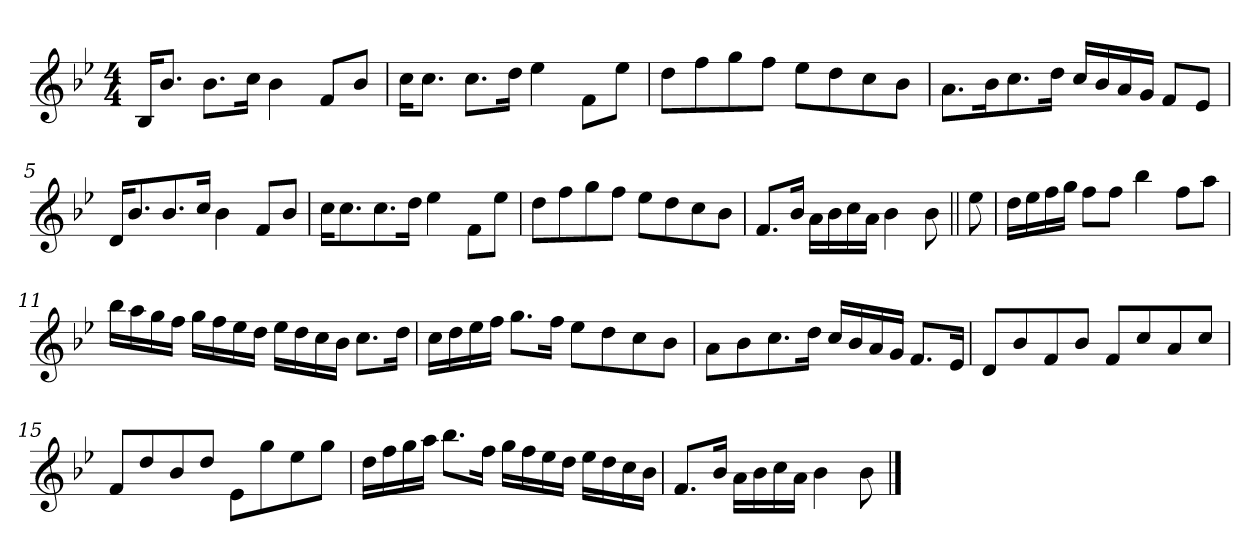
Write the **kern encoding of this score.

**kern
*part1
*staff1
*clefG2
*k[b-e-]
*B-:
*M4/4
=1
16B-/KL
8.b-/J
8.b-\L
16cc\Jk
4b-\
8f/L
8b-/J
=2
16cc\KL
8.cc\J
8.cc\L
16dd\Jk
4ee-\
8f\L
8ee-\J
=3
8dd\L
8ff\
8gg\
8ff\J
8ee-\L
8dd\
8cc\
8b-\J
=4
8.a\L
16b-\K
8.cc\
16dd\Jk
16cc/LL
16b-/
16a/
16g/JJ
8f/L
8e-/J
=5
16d/KL
8.b-/
8.b-/
16cc/Jk
4b-\
8f/L
8b-/J
!!LO:LB:g=z
=6
16cc\KL
8.cc\
8.cc\
16dd\Jk
4ee-\
8f\L
8ee-\J
=7
8dd\L
8ff\
8gg\
8ff\J
8ee-\L
8dd\
8cc\
8b-\J
=8
8.f/L
16b-/Jk
16a\LL
16b-\
16cc\
16a\JJ
4b-\
8b-\
=9||
8ee-\
=10
16dd\LL
16ee-\
16ff\
16gg\JJ
8ff\L
8ff\J
4bb-\
8ff\L
8aa\J
!!LO:LB:g=z
=11
16bb-\LL
16aa\
16gg\
16ff\JJ
16gg\LL
16ff\
16ee-\
16dd\JJ
16ee-\LL
16dd\
16cc\
16b-\JJ
8.cc\L
16dd\Jk
=12
16cc\LL
16dd\
16ee-\
16ff\JJ
8.gg\L
16ff\Jk
8ee-\L
8dd\
8cc\
8b-\J
=13
8a\L
8b-\
8.cc\
16dd\Jk
16cc/LL
16b-/
16a/
16g/JJ
8.f/L
16e-/Jk
=14
8d/L
8b-/
8f/
8b-/J
8f/L
8cc/
8a/
8cc/J
!!LO:LB:g=z
=15
8f/L
8dd/
8b-/
8dd/J
8e-\L
8gg\
8ee-\
8gg\J
=16
16dd\LL
16ff\
16gg\
16aa\JJ
8.bb-\L
16ff\Jk
16gg\LL
16ff\
16ee-\
16dd\JJ
16ee-\LL
16dd\
16cc\
16b-\JJ
=17
8.f/L
16b-/Jk
16a\LL
16b-\
16cc\
16a\JJ
4b-\
8b-\
==
*-
